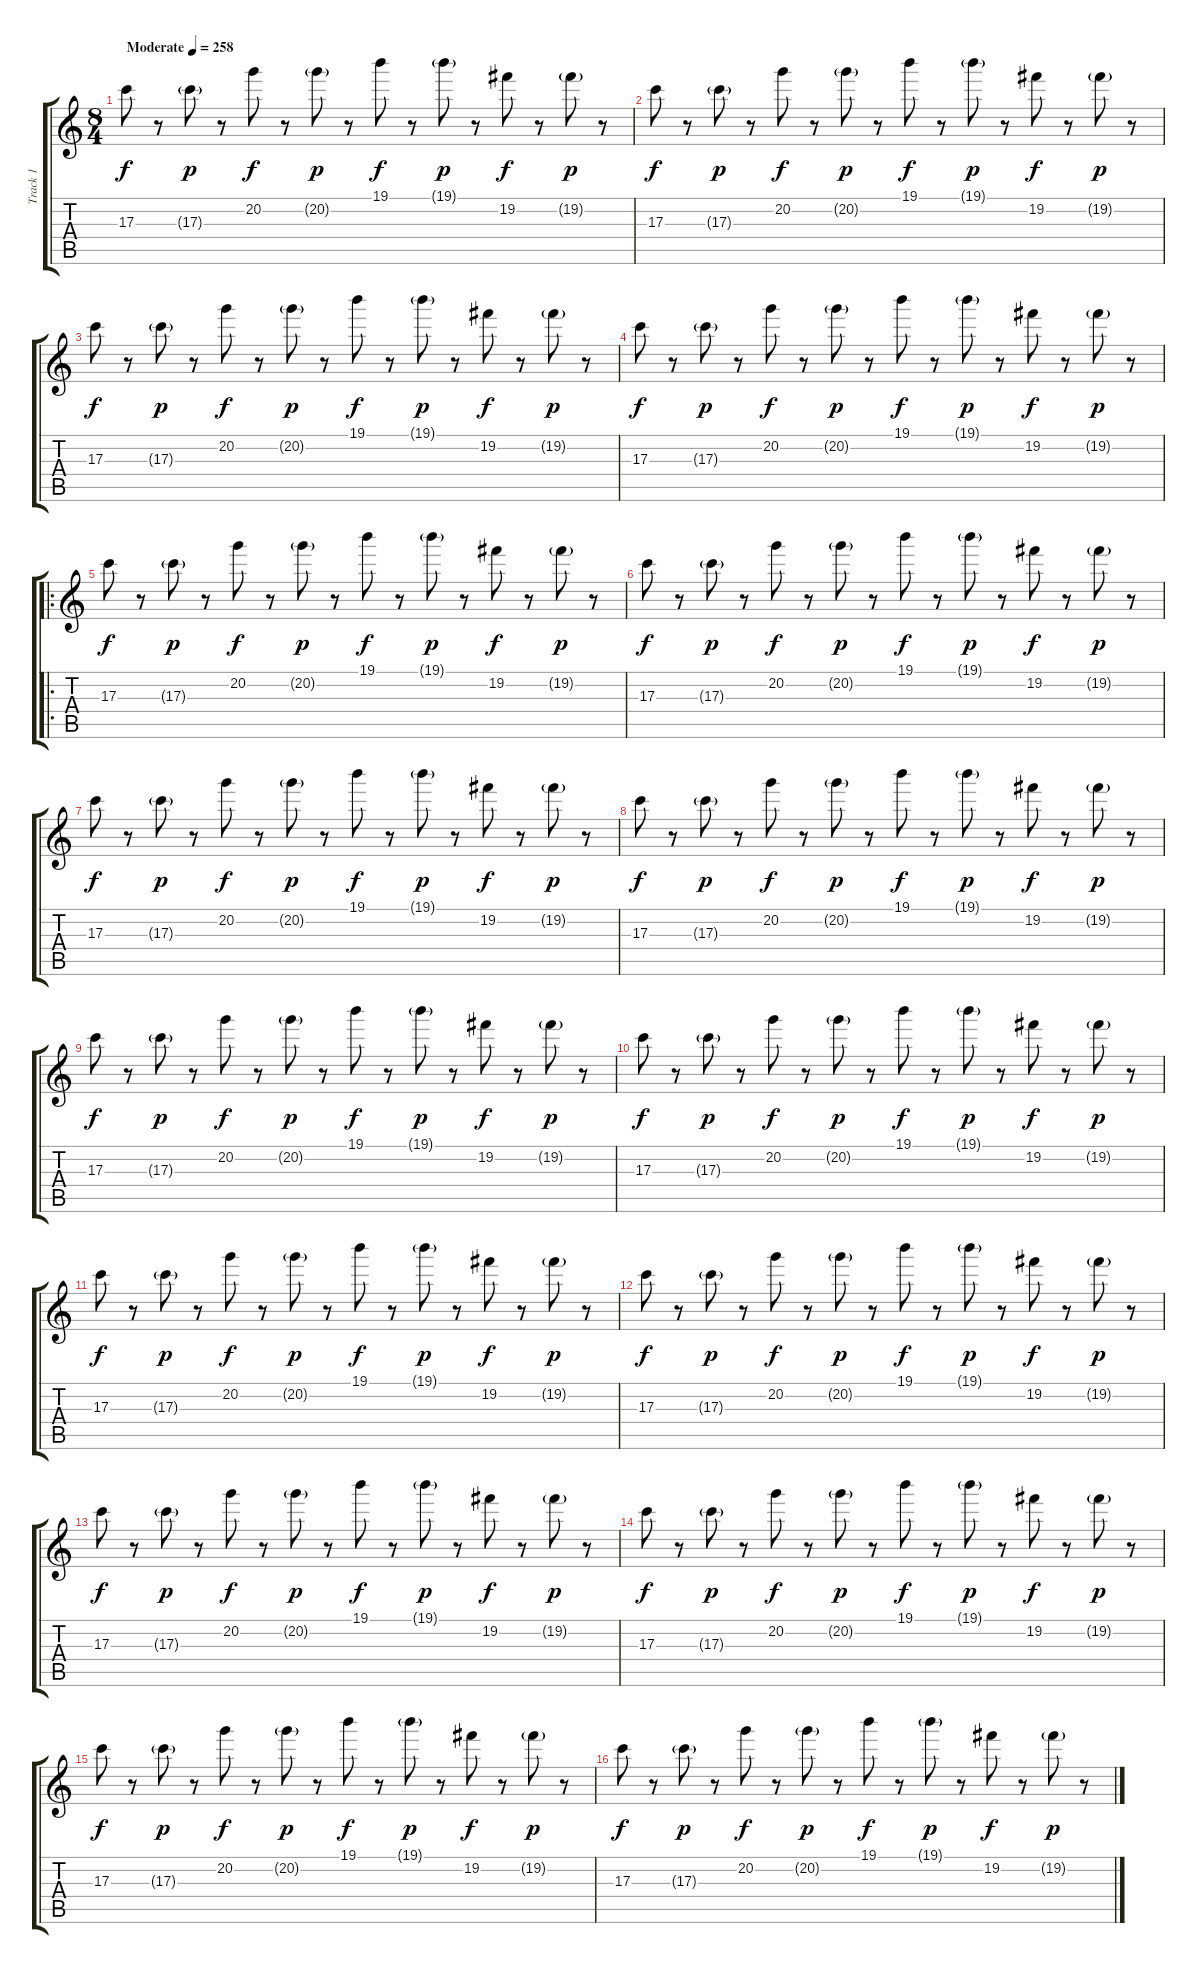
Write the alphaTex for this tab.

\track ("Track 1" "Track 1") {instrument lead8bassandlead}
\staff {score tabs}
\tuning (E5 B4 G4 D3 A2 E2) {hide}
\ts (8 4)
\tempo (258 "Moderate")
\clef g2
\ks c
17.3.8{dy f instrument lead8bassandlead} r.8 17.3{g}.8{dy p} r.8 20.2.8{dy f} r.8 20.2{g}.8{dy p} r.8 19.1.8{dy f} r.8 19.1{g}.8{dy p} r.8 19.2.8{dy f} r.8 19.2{g}.8{dy p} r.8 |
17.3.8{dy f} r.8 17.3{g}.8{dy p} r.8 20.2.8{dy f} r.8 20.2{g}.8{dy p} r.8 19.1.8{dy f} r.8 19.1{g}.8{dy p} r.8 19.2.8{dy f} r.8 19.2{g}.8{dy p} r.8 |
17.3.8{dy f} r.8 17.3{g}.8{dy p} r.8 20.2.8{dy f} r.8 20.2{g}.8{dy p} r.8 19.1.8{dy f} r.8 19.1{g}.8{dy p} r.8 19.2.8{dy f} r.8 19.2{g}.8{dy p} r.8 |
17.3.8{dy f} r.8 17.3{g}.8{dy p} r.8 20.2.8{dy f} r.8 20.2{g}.8{dy p} r.8 19.1.8{dy f} r.8 19.1{g}.8{dy p} r.8 19.2.8{dy f} r.8 19.2{g}.8{dy p} r.8 |
\ro
17.3.8{dy f} r.8 17.3{g}.8{dy p} r.8 20.2.8{dy f} r.8 20.2{g}.8{dy p} r.8 19.1.8{dy f} r.8 19.1{g}.8{dy p} r.8 19.2.8{dy f} r.8 19.2{g}.8{dy p} r.8 |
17.3.8{dy f} r.8 17.3{g}.8{dy p} r.8 20.2.8{dy f} r.8 20.2{g}.8{dy p} r.8 19.1.8{dy f} r.8 19.1{g}.8{dy p} r.8 19.2.8{dy f} r.8 19.2{g}.8{dy p} r.8 |
17.3.8{dy f} r.8 17.3{g}.8{dy p} r.8 20.2.8{dy f} r.8 20.2{g}.8{dy p} r.8 19.1.8{dy f} r.8 19.1{g}.8{dy p} r.8 19.2.8{dy f} r.8 19.2{g}.8{dy p} r.8 |
17.3.8{dy f} r.8 17.3{g}.8{dy p} r.8 20.2.8{dy f} r.8 20.2{g}.8{dy p} r.8 19.1.8{dy f} r.8 19.1{g}.8{dy p} r.8 19.2.8{dy f} r.8 19.2{g}.8{dy p} r.8 |
17.3.8{dy f} r.8 17.3{g}.8{dy p} r.8 20.2.8{dy f} r.8 20.2{g}.8{dy p} r.8 19.1.8{dy f} r.8 19.1{g}.8{dy p} r.8 19.2.8{dy f} r.8 19.2{g}.8{dy p} r.8 |
17.3.8{dy f} r.8 17.3{g}.8{dy p} r.8 20.2.8{dy f} r.8 20.2{g}.8{dy p} r.8 19.1.8{dy f} r.8 19.1{g}.8{dy p} r.8 19.2.8{dy f} r.8 19.2{g}.8{dy p} r.8 |
17.3.8{dy f} r.8 17.3{g}.8{dy p} r.8 20.2.8{dy f} r.8 20.2{g}.8{dy p} r.8 19.1.8{dy f} r.8 19.1{g}.8{dy p} r.8 19.2.8{dy f} r.8 19.2{g}.8{dy p} r.8 |
17.3.8{dy f} r.8 17.3{g}.8{dy p} r.8 20.2.8{dy f} r.8 20.2{g}.8{dy p} r.8 19.1.8{dy f} r.8 19.1{g}.8{dy p} r.8 19.2.8{dy f} r.8 19.2{g}.8{dy p} r.8 |
17.3.8{dy f} r.8 17.3{g}.8{dy p} r.8 20.2.8{dy f} r.8 20.2{g}.8{dy p} r.8 19.1.8{dy f} r.8 19.1{g}.8{dy p} r.8 19.2.8{dy f} r.8 19.2{g}.8{dy p} r.8 |
17.3.8{dy f} r.8 17.3{g}.8{dy p} r.8 20.2.8{dy f} r.8 20.2{g}.8{dy p} r.8 19.1.8{dy f} r.8 19.1{g}.8{dy p} r.8 19.2.8{dy f} r.8 19.2{g}.8{dy p} r.8 |
17.3.8{dy f} r.8 17.3{g}.8{dy p} r.8 20.2.8{dy f} r.8 20.2{g}.8{dy p} r.8 19.1.8{dy f} r.8 19.1{g}.8{dy p} r.8 19.2.8{dy f} r.8 19.2{g}.8{dy p} r.8 |
17.3.8{dy f} r.8 17.3{g}.8{dy p} r.8 20.2.8{dy f} r.8 20.2{g}.8{dy p} r.8 19.1.8{dy f} r.8 19.1{g}.8{dy p} r.8 19.2.8{dy f} r.8 19.2{g}.8{dy p} r.8
